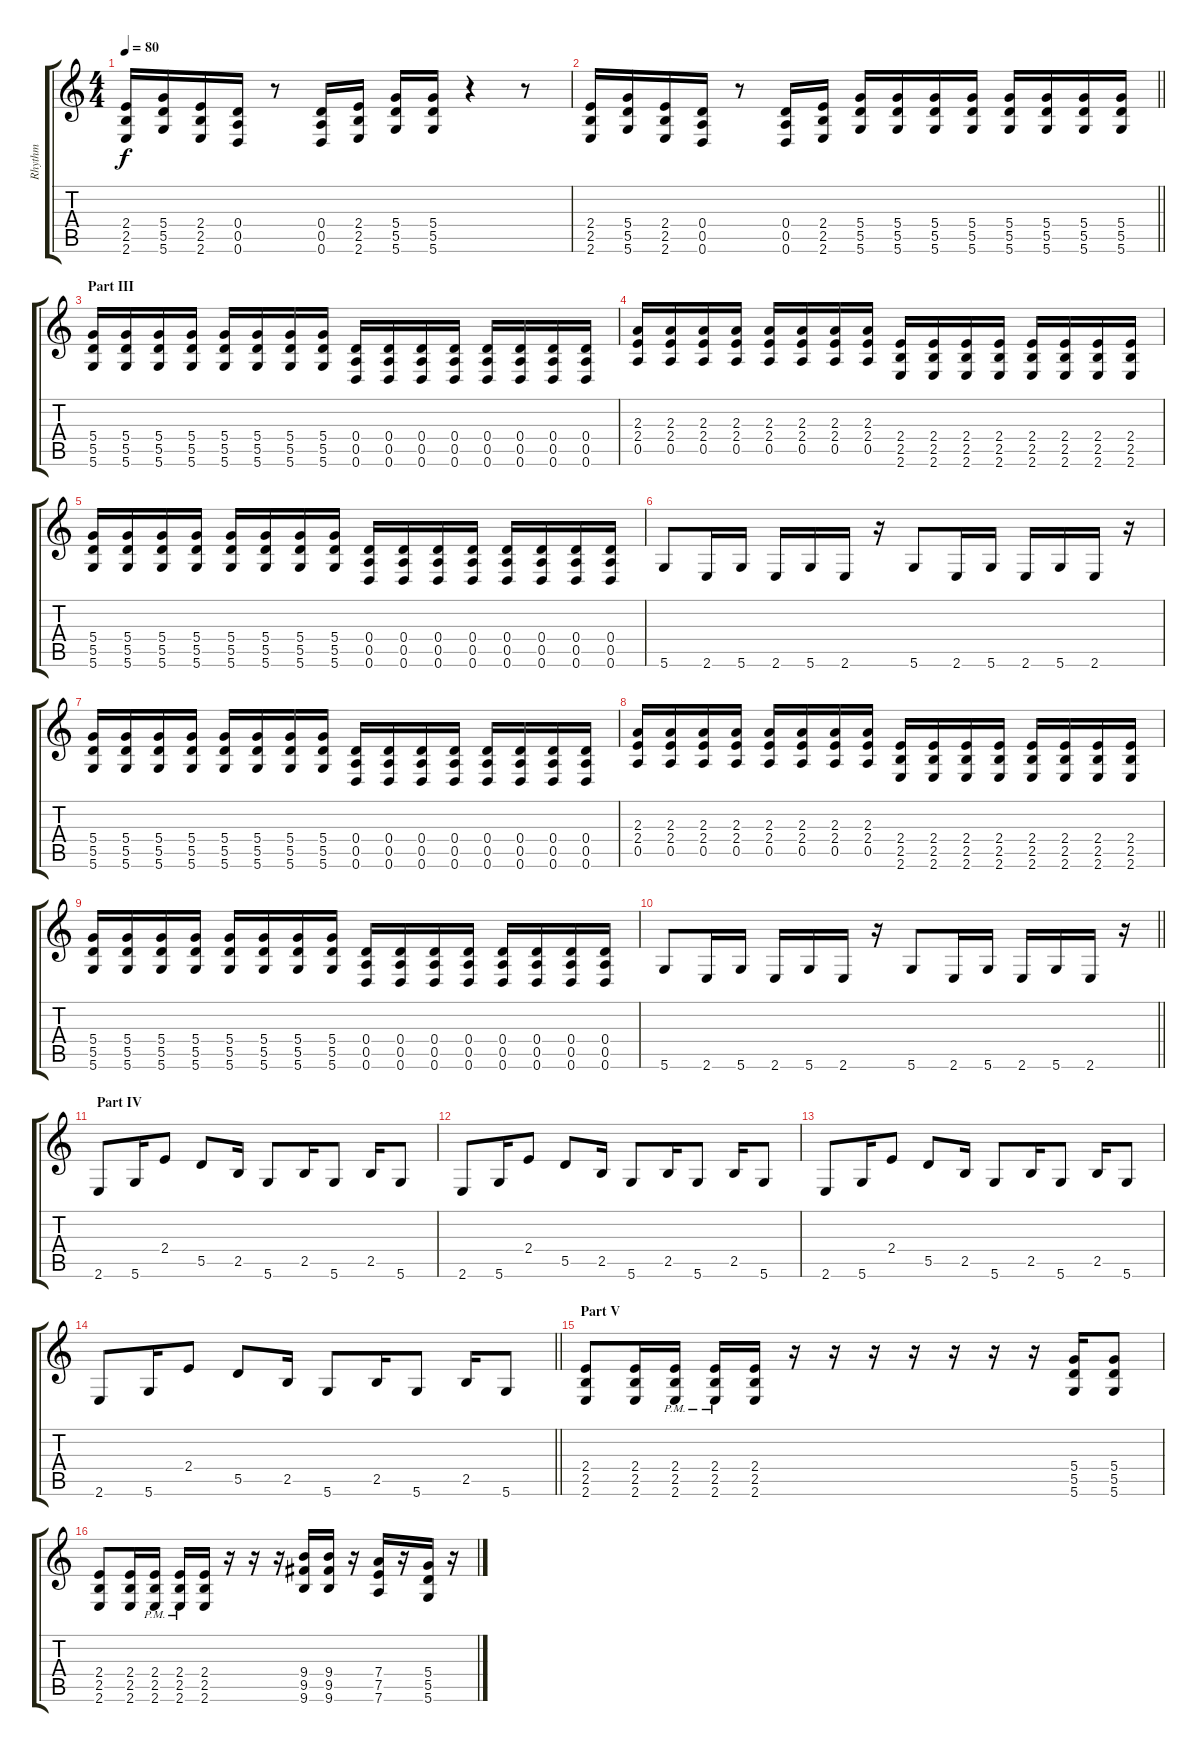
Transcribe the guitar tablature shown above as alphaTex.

\track ("Rhythm" "Rhythm") {instrument distortionguitar}
\staff {score tabs}
\tuning (E4 B3 G3 D3 A2 D2) {hide}
\ts (4 4)
\tempo 80
\clef g2
\ks c
(2.4 2.5 2.6).16{dy f} (5.4 5.5 5.6).16 (2.4 2.5 2.6).16 (0.4 0.5 0.6).16 r.8 (0.4 0.5 0.6).16 (2.4 2.5 2.6).16 (5.4 5.5 5.6).16 (5.4 5.5 5.6).16 r.4 r.8 |
\barLineRight lightlight
(2.4 2.5 2.6).16 (5.4 5.5 5.6).16 (2.4 2.5 2.6).16 (0.4 0.5 0.6).16 r.8 (0.4 0.5 0.6).16 (2.4 2.5 2.6).16 (5.4 5.5 5.6).16 (5.4 5.5 5.6).16 (5.4 5.5 5.6).16 (5.4 5.5 5.6).16 (5.4 5.5 5.6).16 (5.4 5.5 5.6).16 (5.4 5.5 5.6).16 (5.4 5.5 5.6).16 |
\section ("" "Part III")
(5.4 5.5 5.6).16 (5.4 5.5 5.6).16 (5.4 5.5 5.6).16 (5.4 5.5 5.6).16 (5.4 5.5 5.6).16 (5.4 5.5 5.6).16 (5.4 5.5 5.6).16 (5.4 5.5 5.6).16 (0.4 0.5 0.6).16 (0.4 0.5 0.6).16 (0.4 0.5 0.6).16 (0.4 0.5 0.6).16 (0.4 0.5 0.6).16 (0.4 0.5 0.6).16 (0.4 0.5 0.6).16 (0.4 0.5 0.6).16 |
(2.3 2.4 0.5).16 (2.3 2.4 0.5).16 (2.3 2.4 0.5).16 (2.3 2.4 0.5).16 (2.3 2.4 0.5).16 (2.3 2.4 0.5).16 (2.3 2.4 0.5).16 (2.3 2.4 0.5).16 (2.4 2.5 2.6).16 (2.4 2.5 2.6).16 (2.4 2.5 2.6).16 (2.4 2.5 2.6).16 (2.4 2.5 2.6).16 (2.4 2.5 2.6).16 (2.4 2.5 2.6).16 (2.4 2.5 2.6).16 |
(5.4 5.5 5.6).16 (5.4 5.5 5.6).16 (5.4 5.5 5.6).16 (5.4 5.5 5.6).16 (5.4 5.5 5.6).16 (5.4 5.5 5.6).16 (5.4 5.5 5.6).16 (5.4 5.5 5.6).16 (0.4 0.5 0.6).16 (0.4 0.5 0.6).16 (0.4 0.5 0.6).16 (0.4 0.5 0.6).16 (0.4 0.5 0.6).16 (0.4 0.5 0.6).16 (0.4 0.5 0.6).16 (0.4 0.5 0.6).16 |
5.6.8 2.6.16 5.6.16 2.6.16 5.6.16 2.6.16 r.16 5.6.8 2.6.16 5.6.16 2.6.16 5.6.16 2.6.16 r.16 |
(5.4 5.5 5.6).16 (5.4 5.5 5.6).16 (5.4 5.5 5.6).16 (5.4 5.5 5.6).16 (5.4 5.5 5.6).16 (5.4 5.5 5.6).16 (5.4 5.5 5.6).16 (5.4 5.5 5.6).16 (0.4 0.5 0.6).16 (0.4 0.5 0.6).16 (0.4 0.5 0.6).16 (0.4 0.5 0.6).16 (0.4 0.5 0.6).16 (0.4 0.5 0.6).16 (0.4 0.5 0.6).16 (0.4 0.5 0.6).16 |
(2.3 2.4 0.5).16 (2.3 2.4 0.5).16 (2.3 2.4 0.5).16 (2.3 2.4 0.5).16 (2.3 2.4 0.5).16 (2.3 2.4 0.5).16 (2.3 2.4 0.5).16 (2.3 2.4 0.5).16 (2.4 2.5 2.6).16 (2.4 2.5 2.6).16 (2.4 2.5 2.6).16 (2.4 2.5 2.6).16 (2.4 2.5 2.6).16 (2.4 2.5 2.6).16 (2.4 2.5 2.6).16 (2.4 2.5 2.6).16 |
(5.4 5.5 5.6).16 (5.4 5.5 5.6).16 (5.4 5.5 5.6).16 (5.4 5.5 5.6).16 (5.4 5.5 5.6).16 (5.4 5.5 5.6).16 (5.4 5.5 5.6).16 (5.4 5.5 5.6).16 (0.4 0.5 0.6).16 (0.4 0.5 0.6).16 (0.4 0.5 0.6).16 (0.4 0.5 0.6).16 (0.4 0.5 0.6).16 (0.4 0.5 0.6).16 (0.4 0.5 0.6).16 (0.4 0.5 0.6).16 |
\barLineRight lightlight
5.6.8 2.6.16 5.6.16 2.6.16 5.6.16 2.6.16 r.16 5.6.8 2.6.16 5.6.16 2.6.16 5.6.16 2.6.16 r.16 |
\section ("" " Part IV")
2.6.8 5.6.16 2.4.8 5.5.8 2.5.16 5.6.8 2.5.16 5.6.8 2.5.16 5.6.8 |
2.6.8 5.6.16 2.4.8 5.5.8 2.5.16 5.6.8 2.5.16 5.6.8 2.5.16 5.6.8 |
2.6.8 5.6.16 2.4.8 5.5.8 2.5.16 5.6.8 2.5.16 5.6.8 2.5.16 5.6.8 |
\barLineRight lightlight
2.6.8 5.6.16 2.4.8 5.5.8 2.5.16 5.6.8 2.5.16 5.6.8 2.5.16 5.6.8 |
\section ("" "Part V")
(2.4 2.5 2.6).8 (2.4 2.5 2.6).16 (2.4{pm} 2.5{pm} 2.6{pm}).16 (2.4{pm} 2.5{pm} 2.6{pm}).16 (2.4 2.5 2.6).16 r.16 r.16 r.16 r.16 r.16 r.16 r.16 (5.4 5.5 5.6).16 (5.4 5.5 5.6).8 |
(2.4 2.5 2.6).8 (2.4 2.5 2.6).16 (2.4{pm} 2.5{pm} 2.6{pm}).16 (2.4{pm} 2.5{pm} 2.6{pm}).16 (2.4 2.5 2.6).16 r.16 r.16 r.16 (9.4 9.5 9.6).16 (9.4 9.5 9.6).16 r.16 (7.4 7.5 7.6).16 r.16 (5.4 5.5 5.6).16 r.16
